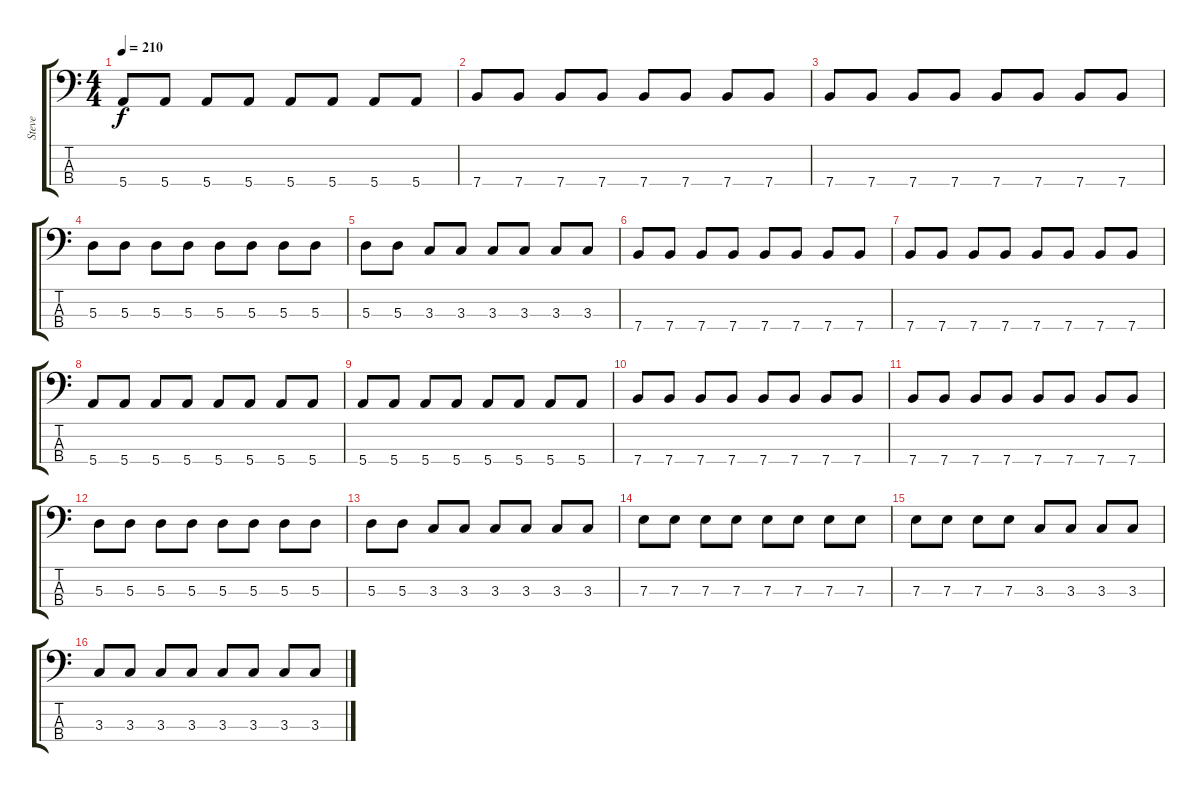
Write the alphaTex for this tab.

\track ("Steve" "Steve") {instrument electricbassfinger}
\staff {score tabs}
\tuning (G2 D2 A1 E1) {hide}
\ts (4 4)
\tempo 210
\clef f4
\ks c
5.4.8{dy f} 5.4.8 5.4.8 5.4.8 5.4.8 5.4.8 5.4.8 5.4.8 |
7.4.8 7.4.8 7.4.8 7.4.8 7.4.8 7.4.8 7.4.8 7.4.8 |
7.4.8 7.4.8 7.4.8 7.4.8 7.4.8 7.4.8 7.4.8 7.4.8 |
5.3.8 5.3.8 5.3.8 5.3.8 5.3.8 5.3.8 5.3.8 5.3.8 |
5.3.8 5.3.8 3.3.8 3.3.8 3.3.8 3.3.8 3.3.8 3.3.8 |
7.4.8 7.4.8 7.4.8 7.4.8 7.4.8 7.4.8 7.4.8 7.4.8 |
7.4.8 7.4.8 7.4.8 7.4.8 7.4.8 7.4.8 7.4.8 7.4.8 |
5.4.8 5.4.8 5.4.8 5.4.8 5.4.8 5.4.8 5.4.8 5.4.8 |
5.4.8 5.4.8 5.4.8 5.4.8 5.4.8 5.4.8 5.4.8 5.4.8 |
7.4.8 7.4.8 7.4.8 7.4.8 7.4.8 7.4.8 7.4.8 7.4.8 |
7.4.8 7.4.8 7.4.8 7.4.8 7.4.8 7.4.8 7.4.8 7.4.8 |
5.3.8 5.3.8 5.3.8 5.3.8 5.3.8 5.3.8 5.3.8 5.3.8 |
5.3.8 5.3.8 3.3.8 3.3.8 3.3.8 3.3.8 3.3.8 3.3.8 |
7.3.8 7.3.8 7.3.8 7.3.8 7.3.8 7.3.8 7.3.8 7.3.8 |
7.3.8 7.3.8 7.3.8 7.3.8 3.3.8 3.3.8 3.3.8 3.3.8 |
3.3.8 3.3.8 3.3.8 3.3.8 3.3.8 3.3.8 3.3.8 3.3.8
